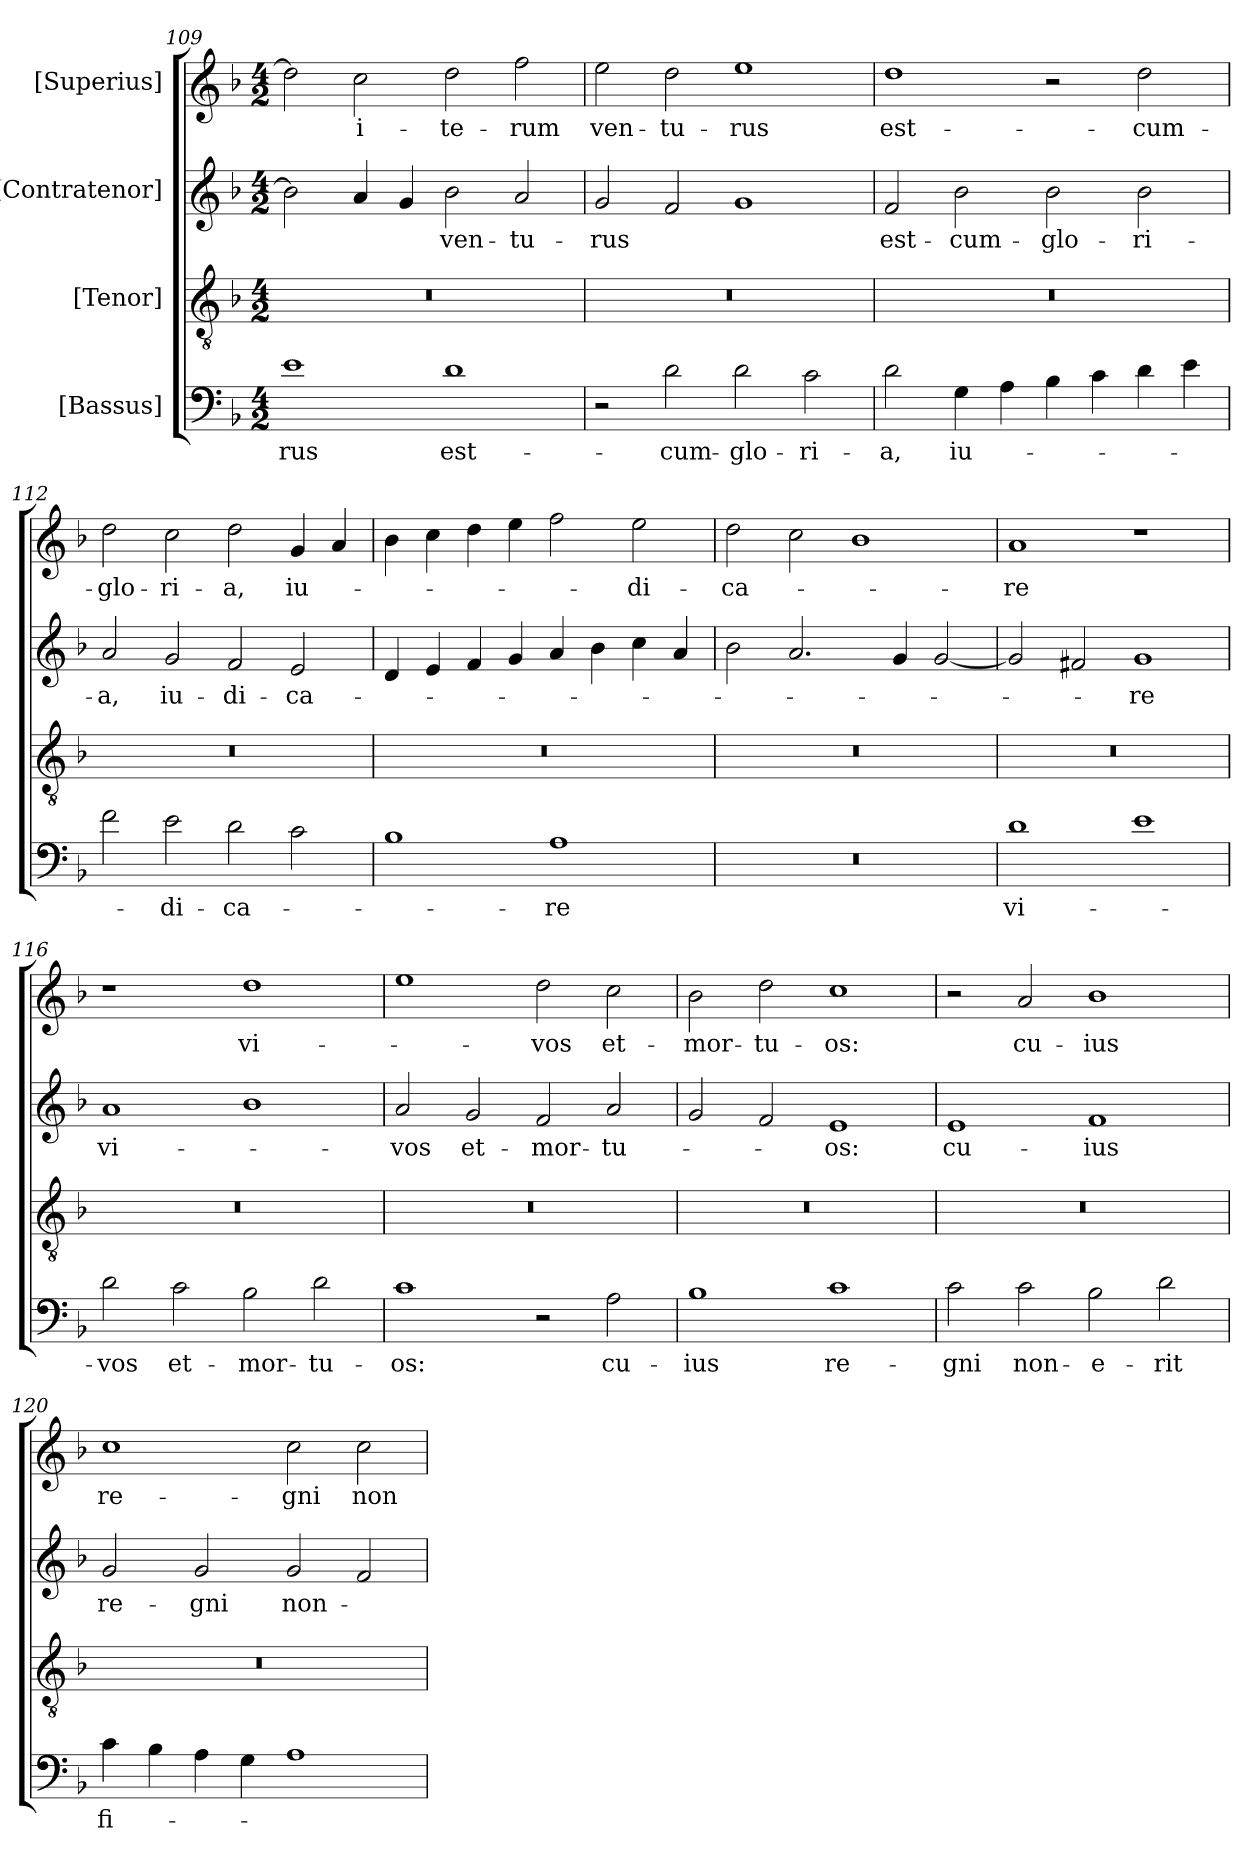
**kern	**text	**kern	**kern	**text	**kern	**text
*part4	*part4	*part3	*part2	*part2	*part1	*part1
*staff4	*staff4	*staff3	*staff2	*staff2	*staff1	*staff1
*I"[Bassus]	*	*I"[Tenor]	*I"[Contratenor]	*	*I"[Superius]	*
*clefF4	*	*clefGv2	*clefG2	*	*clefG2	*
*k[b-]	*	*k[b-]	*k[b-]	*	*k[b-]	*
*M4/2	*	*M4/2	*M4/2	*	*M4/2	*
=109	=109	=109	=109	=109	=109	=109
1e\	-rus	0r	2b-\]	.	2dd\]	.
.	.	.	4a/	.	2cc\	i-
.	.	.	4g/	.	.	.
1d\	est-	.	2b-\	ven-	2dd\	-te-
.	.	.	2a/	-tu-	2ff\	-rum
=110	=110	=110	=110	=110	=110	=110
2r	.	0r	2g/	-rus	2ee\	ven-
2d\	cum-	.	2f/	.	2dd\	-tu-
2d\	glo-	.	1g/	.	1ee\	-rus
2c\	-ri-	.	.	.	.	.
=111	=111	=111	=111	=111	=111	=111
2d\	-a,	0r	2f/	est-	1dd\	est-
4G\	iu-	.	2b-\	cum-	.	.
4A\	.	.	.	.	.	.
4B-\	.	.	2b-\	glo-	2r	.
4c\	.	.	.	.	.	.
4d\	.	.	2b-\	-ri-	2dd\	cum-
4e\	.	.	.	.	.	.
=112	=112	=112	=112	=112	=112	=112
2f\	.	0r	2a/	-a,	2dd\	glo-
2e\	-di-	.	2g/	iu-	2cc\	-ri-
2d\	-ca-	.	2f/	-di-	2dd\	-a,
2c\	.	.	2e/	-ca-	4g/	iu-
.	.	.	.	.	4a/	.
=113	=113	=113	=113	=113	=113	=113
1B-\	.	0r	4d/	.	4b-\	.
.	.	.	4e/	.	4cc\	.
.	.	.	4f/	.	4dd\	.
.	.	.	4g/	.	4ee\	.
1A\	-re	.	4a/	.	2ff\	.
.	.	.	4b-\	.	.	.
.	.	.	4cc\	.	2ee\	-di-
.	.	.	4a/	.	.	.
=114	=114	=114	=114	=114	=114	=114
0r	.	0r	2b-\	.	2dd\	-ca-
.	.	.	2.a/	.	2cc\	.
.	.	.	.	.	1b-\	.
.	.	.	4g/	.	.	.
.	.	.	[2g/	.	.	.
=115	=115	=115	=115	=115	=115	=115
1d\	vi-	0r	2g/]	.	1a/	-re
.	.	.	2f#X/	.	.	.
1e\	.	.	1g/	-re	1r	.
=116	=116	=116	=116	=116	=116	=116
2d\	-vos	0r	1a/	vi-	1r	.
2c\	et-	.	.	.	.	.
2B-\	mor-	.	1b-\	.	1dd\	vi-
2d\	-tu-	.	.	.	.	.
=117	=117	=117	=117	=117	=117	=117
1c\	-os:	0r	2a/	-vos	1ee\	.
.	.	.	2g/	et-	.	.
2r	.	.	2f/	mor-	2dd\	-vos
2A\	cu-	.	2a/	-tu-	2cc\	et-
=118	=118	=118	=118	=118	=118	=118
1B-\	-ius	0r	2g/	.	2b-\	mor-
.	.	.	2f/	.	2dd\	-tu-
1c\	re-	.	1e/	-os:	1cc\	-os:
=119	=119	=119	=119	=119	=119	=119
2c\	-gni	0r	1e/	cu-	2r	.
2c\	non-	.	.	.	2a/	cu-
2B-\	e-	.	1f/	-ius	1b-\	-ius
2d\	-rit	.	.	.	.	.
=120	=120	=120	=120	=120	=120	=120
4c\	fi-	0r	2g/	re-	1cc\	re-
4B-\	.	.	.	.	.	.
4A\	.	.	2g/	-gni	.	.
4G\	.	.	.	.	.	.
1A\	.	.	2g/	non-	2cc\	-gni
.	.	.	2f/	.	2cc\	non-
=	=	=	=	=	=	=
*-	*-	*-	*-	*-	*-	*-
